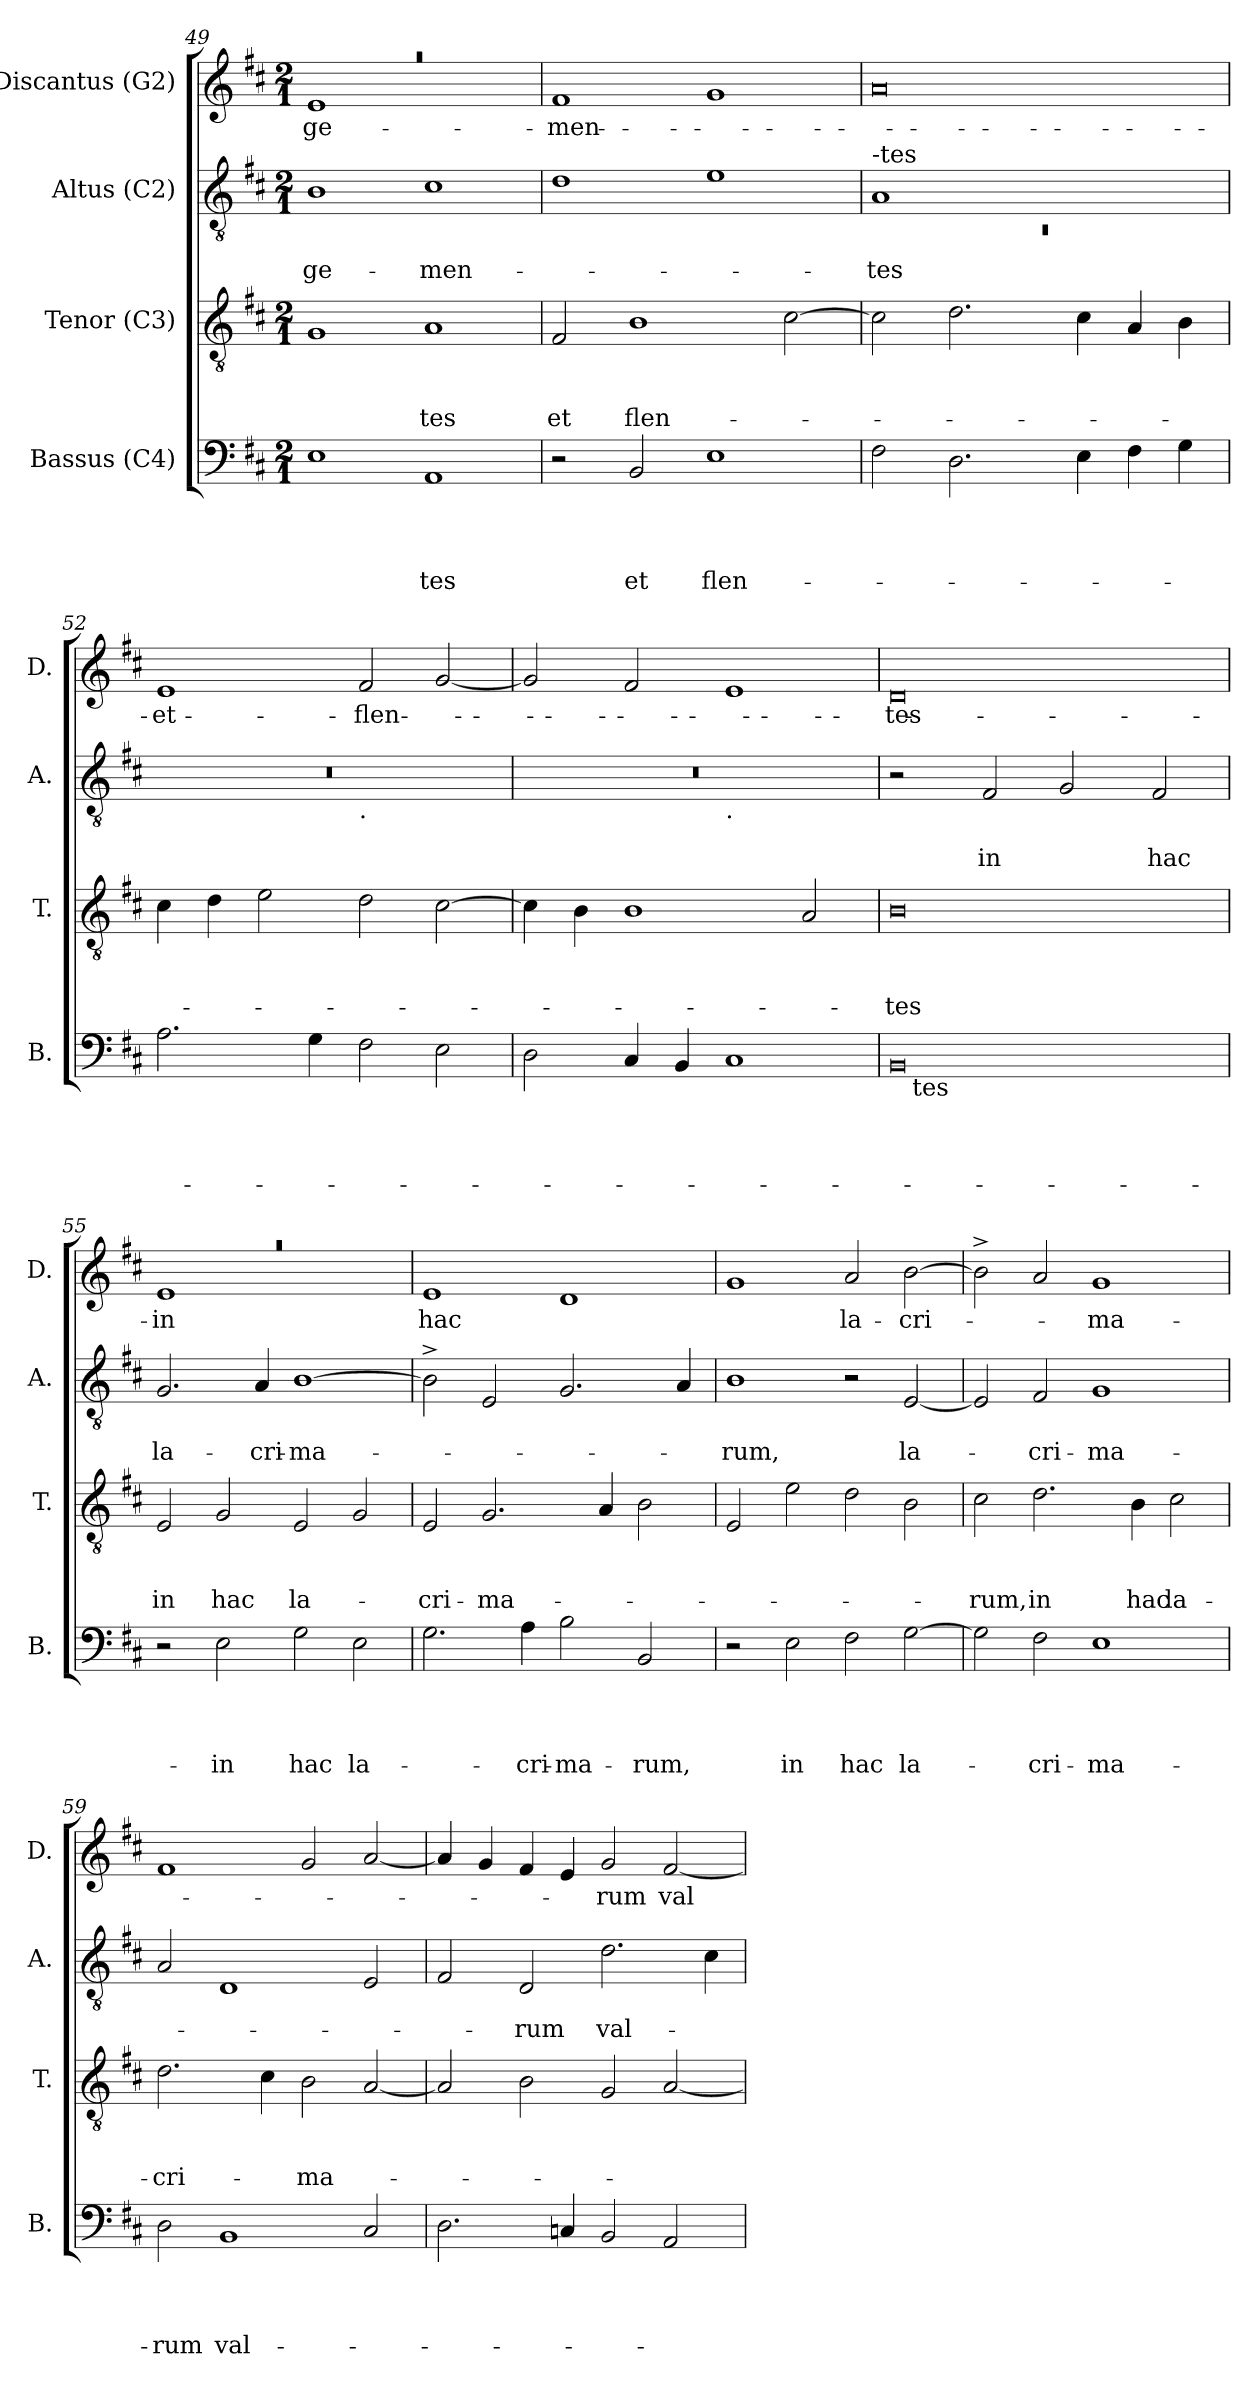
**kern	**text	**text	**text	**text	**kern	**text	**text	**text	**kern	**text	**text	**kern	**text
*part4	*part4	*part4	*part4	*part4	*part3	*part3	*part3	*part3	*part2	*part2	*part2	*part1	*part1
*staff4	*staff4	*staff4	*staff4	*staff4	*staff3	*staff3	*staff3	*staff3	*staff2	*staff2	*staff2	*staff1	*staff1
*I"Bassus (C4)	*	*	*	*	*I"Tenor (C3)	*	*	*	*I"Altus (C2)	*	*	*I"Discantus (G2)	*
*I'B.	*	*	*	*	*I'T.	*	*	*	*I'A.	*	*	*I'D.	*
*clefF4	*	*	*	*	*clefGv2	*	*	*	*clefGv2	*	*	*clefG2	*
*k[f#c#]	*	*	*	*	*k[f#c#]	*	*	*	*k[f#c#]	*	*	*k[f#c#]	*
*D:	*	*	*	*	*D:	*	*	*	*D:	*	*	*D:	*
*M2/1	*	*	*	*	*M2/1	*	*	*	*M2/1	*	*	*M2/1	*
=49	=49	=49	=49	=49	=49	=49	=49	=49	=49	=49	=49	=49	=49
!	!	!	!	!	!	!	!	!	!	!	!LO:LY:b	!LO:N:vis=1	!LO:LY:b
*	*	*	*	*	*	*	*	*	*	*	*	*^	*
1E	.	.	.	.	1G	.	.	.	1B	.	ge-	0raa	1e	ge-
!	!	!	!	!LO:LY:b	!	!	!	!LO:LY:b	!	!	!LO:LY:b	!	!	!
1AA	.	.	.	-tes	1A	.	.	-tes	1c#	.	-men-	.	1ryy	.
=50	=50	=50	=50	=50	=50	=50	=50	=50	=50	=50	=50	=50	=50	=50
!	!	!	!	!	!	!	!	!LO:LY:b	!	!	!	!	!	!LO:LY:b
*	*	*	*	*	*	*	*	*	*	*	*	*v	*v	*
2r	.	.	.	.	2F#/	.	.	et	1d	.	.	1f#	-men-
!	!	!	!	!LO:LY:b	!	!	!	!LO:LY:b	!	!	!	!	!
2BB/	.	.	.	et	1B	.	.	flen-	.	.	.	.	.
!	!	!	!	!LO:LY:b	!	!	!	!	!	!	!	!	!
1E	.	.	.	flen-	.	.	.	.	1e	.	.	1g	.
.	.	.	.	.	[<2c#\	.	.	.	.	.	.	.	.
!!LO:LB:g=z
=51	=51	=51	=51	=51	=51	=51	=51	=51	=51	=51	=51	=51	=51
*	*	*	*	*	*	*	*	*	*^	*	*	*	*
!	!	!	!	!	!	!	!	!	!LO:TX:a:t=-tes	!	!	!	!	!
!	!	!	!	!	!	!	!	!	!	!LO:N:vis=1	!	!LO:LY:b	!	!
2F#\	.	.	.	.	2c#\]	.	.	.	1A	0rC	.	-tes	0a	.
2.D\	.	.	.	.	2.d\	.	.	.	.	.	.	.	.	.
.	.	.	.	.	.	.	.	.	1ryy	.	.	.	.	.
4E\	.	.	.	.	4c#\	.	.	.	.	.	.	.	.	.
4F#\	.	.	.	.	4A/	.	.	.	.	.	.	.	.	.
4G\	.	.	.	.	4B\	.	.	.	.	.	.	.	.	.
=52	=52	=52	=52	=52	=52	=52	=52	=52	=52	=52	=52	=52	=52	=52
!	!	!	!	!	!	!	!	!	!	!	!	!	!	!LO:LY:b
2.A\	.	.	.	.	4c#\	.	.	.	0r	1ryy	.	.	1e	-et
.	.	.	.	.	4d\	.	.	.	.	.	.	.	.	.
.	.	.	.	.	2e\	.	.	.	.	.	.	.	.	.
4G\	.	.	.	.	.	.	.	.	.	.	.	.	.	.
!	!	!	!	!	!	!	!	!	!	!LO:TX:b:t=.	!	!	!	!
!	!	!	!	!	!	!	!	!	!	!	!	!	!	!LO:LY:b
2F#\	.	.	.	.	2d\	.	.	.	.	1ryy	.	.	2f#/	flen-
2E\	.	.	.	.	[>2c#\	.	.	.	.	.	.	.	[<2g/	.
=53	=53	=53	=53	=53	=53	=53	=53	=53	=53	=53	=53	=53	=53	=53
2D\	.	.	.	.	4c#\]	.	.	.	0r	1ryy	.	.	2g/]	.
.	.	.	.	.	4B\	.	.	.	.	.	.	.	.	.
4C#/	.	.	.	.	1B	.	.	.	.	.	.	.	2f#/	.
4BB/	.	.	.	.	.	.	.	.	.	.	.	.	.	.
!	!	!	!	!	!	!	!	!	!	!LO:TX:b:t=.	!	!	!	!
1C#	.	.	.	.	.	.	.	.	.	1ryy	.	.	1e	.
.	.	.	.	.	2A/	.	.	.	.	.	.	.	.	.
=54	=54	=54	=54	=54	=54	=54	=54	=54	=54	=54	=54	=54	=54	=54
!	!	!	!	!	!	!	!	!LO:LY:b:rj	!	!	!	!	!	!LO:LY:b:rj
*^	*	*	*	*	*	*	*	*	*v	*v	*	*	*	*
0BB	16ryy	.	.	.	.	0B	.	.	-tes	2r	.	.	0d	-tes
!	!LO:TX:b:t=tes	!	!	!	!	!	!	!	!	!	!	!	!	!
.	1ryy	.	.	.	.	.	.	.	.	.	.	.	.	.
!	!	!	!	!	!	!	!	!	!	!	!	!LO:LY:b	!	!
.	.	.	.	.	.	.	.	.	.	2F#/	.	in	.	.
.	.	.	.	.	.	.	.	.	.	2G/	.	.	.	.
.	2...ryy	.	.	.	.	.	.	.	.	.	.	.	.	.
!	!	!	!	!	!	!	!	!	!	!	!	!LO:LY:b	!	!
.	.	.	.	.	.	.	.	.	.	2F#/	.	hac	.	.
!!LO:LB:g=z
=55	=55	=55	=55	=55	=55	=55	=55	=55	=55	=55	=55	=55	=55	=55
!	!	!	!	!	!	!	!	!	!LO:LY:b	!	!	!LO:LY:b	!LO:N:vis=1	!LO:LY:b
*v	*v	*	*	*	*	*	*	*	*	*	*	*	*^	*
2r	.	.	.	.	2E/	.	.	in	2.G/	.	la-	0raa	1e	in
!	!	!	!	!LO:LY:b	!	!	!	!LO:LY:b	!	!	!	!	!	!
2E\	.	.	.	-in	2G/	.	.	hac	.	.	.	.	.	.
!	!	!	!	!	!	!	!	!	!	!	!LO:LY:b	!	!	!
.	.	.	.	.	.	.	.	.	4A/	.	-cri-	.	.	.
!	!	!	!	!LO:LY:b	!	!	!	!LO:LY:b	!	!	!LO:LY:b	!	!	!
2G\	.	.	.	hac	2E/	.	.	la-	[>1B	.	-ma-	.	1ryy	.
!	!	!	!	!LO:LY:b	!	!	!	!	!	!	!	!	!	!
2E\	.	.	.	la-	2G/	.	.	.	.	.	.	.	.	.
*	*	*	*	*	*	*	*	*	*	*	*	*v	*v	*
=56	=56	=56	=56	=56	=56	=56	=56	=56	=56	=56	=56	=56	=56
!	!	!	!	!	!	!	!	!LO:LY:b	!	!	!	!	!LO:LY:b
2.G\	.	.	.	.	2E/	.	.	-cri-	2B^>\]	.	.	1e	hac
!	!	!	!	!	!	!	!	!LO:LY:b	!	!	!	!	!
.	.	.	.	.	2.G/	.	.	-ma-	2E/	.	.	.	.
!	!	!	!	!LO:LY:b	!	!	!	!	!	!	!	!	!
4A\	.	.	.	-cri-	.	.	.	.	.	.	.	.	.
!	!	!	!	!LO:LY:b:rj	!	!	!	!	!	!	!	!	!
2B\	.	.	.	-ma-	.	.	.	.	2.G/	.	.	1d	.
.	.	.	.	.	4A/	.	.	.	.	.	.	.	.
!	!	!	!	!LO:LY:b	!	!	!	!	!	!	!	!	!
2BB/	.	.	.	-rum,	2B\	.	.	.	.	.	.	.	.
.	.	.	.	.	.	.	.	.	4A/	.	.	.	.
=57	=57	=57	=57	=57	=57	=57	=57	=57	=57	=57	=57	=57	=57
!	!	!	!	!	!	!	!	!	!	!	!LO:LY:b	!	!
2r	.	.	.	.	2E/	.	.	.	1B	.	-rum,	1g	.
!	!	!	!	!LO:LY:b	!	!	!	!	!	!	!	!	!
2E\	.	.	.	in	2e\	.	.	.	.	.	.	.	.
!	!	!	!	!LO:LY:b	!	!	!	!	!	!	!	!	!LO:LY:b
2F#\	.	.	.	hac	2d\	.	.	.	2r	.	.	2a/	la-
!	!	!	!	!LO:LY:b	!	!	!	!	!	!	!LO:LY:b	!	!LO:LY:b
[>2G\	.	.	.	la-	2B\	.	.	.	[<2E/	.	la-	[>2b\	-cri-
=58	=58	=58	=58	=58	=58	=58	=58	=58	=58	=58	=58	=58	=58
!	!	!	!	!	!	!	!	!LO:LY:b	!	!	!	!	!
2G\]	.	.	.	.	2c#\	.	.	-rum,	2E/]	.	.	2b^>\]	.
!	!	!	!	!LO:LY:b	!	!	!	!LO:LY:b	!	!	!LO:LY:b	!	!
2F#\	.	.	.	-cri-	2.d\	.	.	in	2F#/	.	-cri-	2a/	.
!	!	!	!	!LO:LY:b	!	!	!	!	!	!	!LO:LY:b	!	!LO:LY:b
1E	.	.	.	-ma-	.	.	.	.	1G	.	-ma-	1g	-ma-
!	!	!	!	!	!	!	!	!LO:LY:b	!	!	!	!	!
.	.	.	.	.	4B\	.	.	hac	.	.	.	.	.
!	!	!	!	!	!	!	!	!LO:LY:b	!	!	!	!	!
.	.	.	.	.	2c#\	.	.	la-	.	.	.	.	.
!!LO:LB:g=z
=59	=59	=59	=59	=59	=59	=59	=59	=59	=59	=59	=59	=59	=59
!	!	!	!	!LO:LY:b	!	!	!	!LO:LY:b	!	!	!	!	!
2D\	.	.	.	-rum	2.d\	.	.	-cri-	2A/	.	.	1f#	.
!	!	!	!	!LO:LY:b	!	!	!	!	!	!	!	!	!
1BB	.	.	.	val-	.	.	.	.	1D	.	.	.	.
.	.	.	.	.	4c#\	.	.	.	.	.	.	.	.
!	!	!	!	!	!	!	!	!LO:LY:b	!	!	!	!	!
.	.	.	.	.	2B\	.	.	-ma-	.	.	.	2g/	.
2C#/	.	.	.	.	[<2A/	.	.	.	2E/	.	.	[<2a/	.
=60	=60	=60	=60	=60	=60	=60	=60	=60	=60	=60	=60	=60	=60
2.D\	.	.	.	.	2A/]	.	.	.	2F#/	.	.	4a/]	.
.	.	.	.	.	.	.	.	.	.	.	.	4g/	.
!	!	!	!	!	!	!	!	!	!	!	!LO:LY:b	!	!
.	.	.	.	.	2B\	.	.	.	2D/	.	-rum	4f#/	.
4C/	.	.	.	.	.	.	.	.	.	.	.	4e/	.
!	!	!	!	!	!	!	!	!	!	!	!LO:LY:b	!	!LO:LY:b
2BB/	.	.	.	.	2G/	.	.	.	2.d\	.	val-	2g/	-rum
!	!	!	!	!	!	!	!	!	!	!	!	!	!LO:LY:b
2AA/	.	.	.	.	[<2A/	.	.	.	.	.	.	[<2f#/	val-
.	.	.	.	.	.	.	.	.	4c#\	.	.	.	.
=	=	=	=	=	=	=	=	=	=	=	=	=	=
*-	*-	*-	*-	*-	*-	*-	*-	*-	*-	*-	*-	*-	*-
